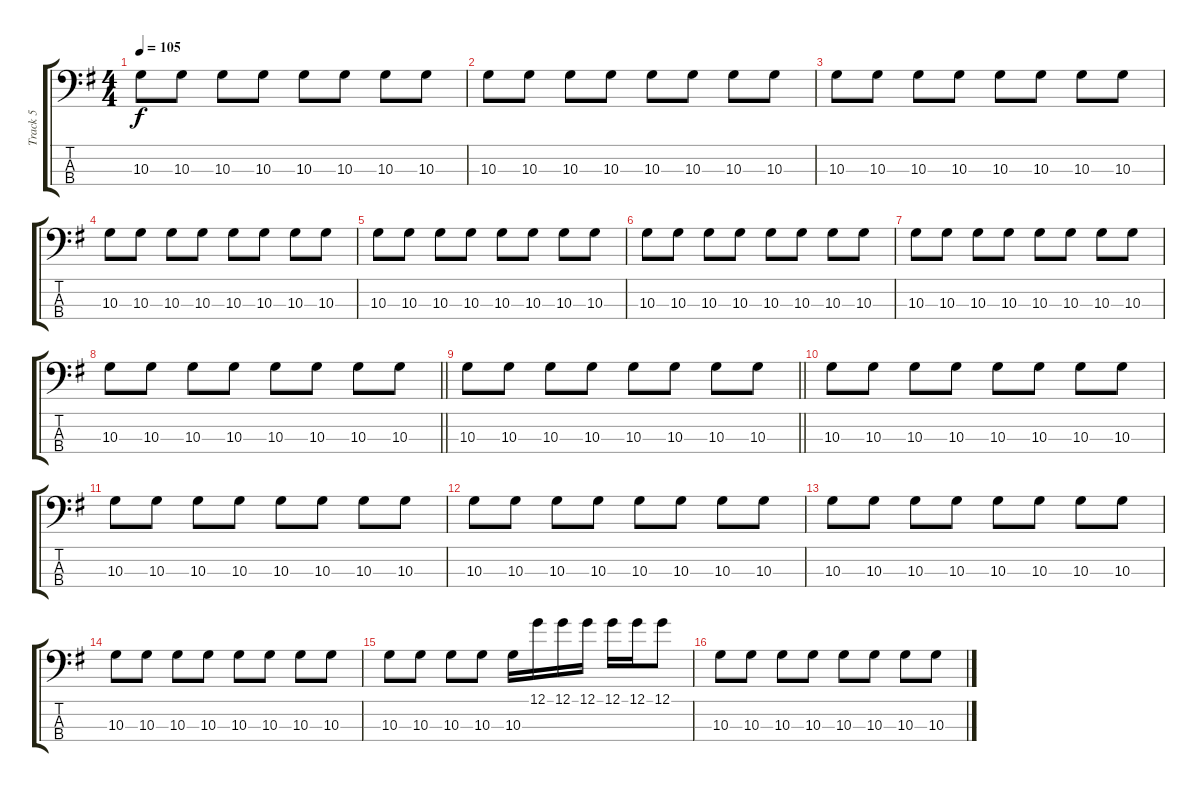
\track ("Track 5" "Track 5") {instrument electricbassfinger}
\staff {score tabs}
\tuning (G2 D2 A1 E1) {hide}
\ts (4 4)
\tempo 105
\clef f4
\ks g
10.3.8{dy f} 10.3.8 10.3.8 10.3.8 10.3.8 10.3.8 10.3.8 10.3.8 |
10.3.8 10.3.8 10.3.8 10.3.8 10.3.8 10.3.8 10.3.8 10.3.8 |
10.3.8 10.3.8 10.3.8 10.3.8 10.3.8 10.3.8 10.3.8 10.3.8 |
10.3.8 10.3.8 10.3.8 10.3.8 10.3.8 10.3.8 10.3.8 10.3.8 |
10.3.8 10.3.8 10.3.8 10.3.8 10.3.8 10.3.8 10.3.8 10.3.8 |
10.3.8 10.3.8 10.3.8 10.3.8 10.3.8 10.3.8 10.3.8 10.3.8 |
10.3.8 10.3.8 10.3.8 10.3.8 10.3.8 10.3.8 10.3.8 10.3.8 |
\barLineRight lightlight
10.3.8 10.3.8 10.3.8 10.3.8 10.3.8 10.3.8 10.3.8 10.3.8 |
\barLineRight lightlight
10.3.8 10.3.8 10.3.8 10.3.8 10.3.8 10.3.8 10.3.8 10.3.8 |
10.3.8 10.3.8 10.3.8 10.3.8 10.3.8 10.3.8 10.3.8 10.3.8 |
10.3.8 10.3.8 10.3.8 10.3.8 10.3.8 10.3.8 10.3.8 10.3.8 |
10.3.8 10.3.8 10.3.8 10.3.8 10.3.8 10.3.8 10.3.8 10.3.8 |
10.3.8 10.3.8 10.3.8 10.3.8 10.3.8 10.3.8 10.3.8 10.3.8 |
10.3.8 10.3.8 10.3.8 10.3.8 10.3.8 10.3.8 10.3.8 10.3.8 |
10.3.8 10.3.8 10.3.8 10.3.8 10.3.16 12.1.16 12.1.16 12.1.16 12.1.16 12.1.16 12.1.8 |
10.3.8 10.3.8 10.3.8 10.3.8 10.3.8 10.3.8 10.3.8 10.3.8
